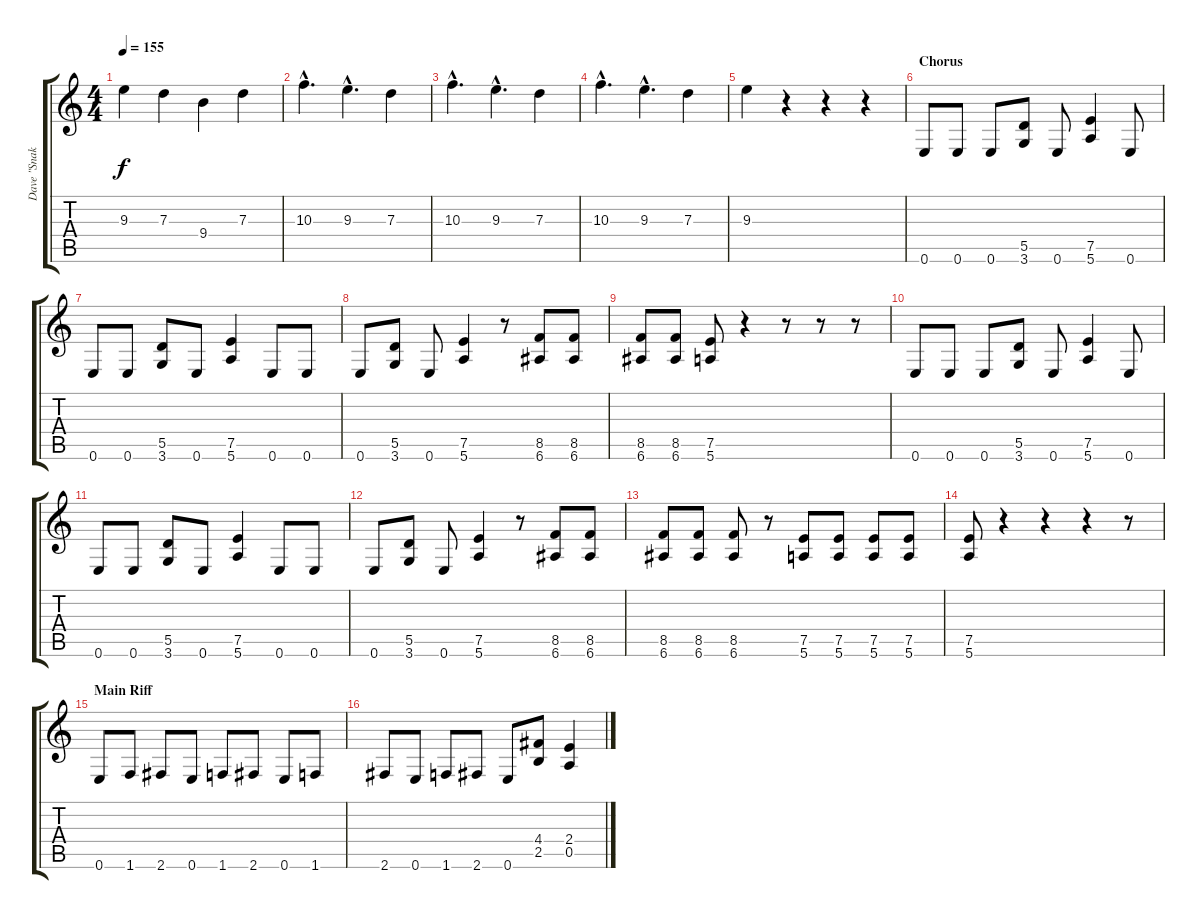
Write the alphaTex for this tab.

\track ("Dave \"Snake\" Sabo" "Dave \"Snak") {instrument distortionguitar}
\staff {score tabs}
\tuning (E4 B3 G3 D3 A2 E2) {hide}
\ts (4 4)
\tempo 155
\clef g2
\ks c
9.3.4{dy f} 7.3.4 9.4.4 7.3.4 |
10.3{hac}.4{d} 9.3{hac}.4{d} 7.3.4 |
10.3{hac}.4{d} 9.3{hac}.4{d} 7.3.4 |
10.3{hac}.4{d} 9.3{hac}.4{d} 7.3.4 |
9.3.4 r.4 r.4 r.4 |
\section ("" "Chorus")
0.6.8 0.6.8 0.6.8 (5.5 3.6).8 0.6.8 (7.5 5.6).4 0.6.8 |
0.6.8 0.6.8 (5.5 3.6).8 0.6.8 (7.5 5.6).4 0.6.8 0.6.8 |
0.6.8 (5.5 3.6).8 0.6.8 (7.5 5.6).4 r.8 (8.5 6.6).8 (8.5 6.6).8 |
(8.5 6.6).8 (8.5 6.6).8 (7.5 5.6).8 r.4 r.8 r.8 r.8 |
0.6.8 0.6.8 0.6.8 (5.5 3.6).8 0.6.8 (7.5 5.6).4 0.6.8 |
0.6.8 0.6.8 (5.5 3.6).8 0.6.8 (7.5 5.6).4 0.6.8 0.6.8 |
0.6.8 (5.5 3.6).8 0.6.8 (7.5 5.6).4 r.8 (8.5 6.6).8 (8.5 6.6).8 |
(8.5 6.6).8 (8.5 6.6).8 (8.5 6.6).8 r.8 (7.5 5.6).8 (7.5 5.6).8 (7.5 5.6).8 (7.5 5.6).8 |
(7.5 5.6).8 r.4 r.4 r.4 r.8 |
\section ("" "Main Riff")
0.6.8 1.6.8 2.6.8 0.6.8 1.6.8 2.6.8 0.6.8 1.6.8 |
2.6.8 0.6.8 1.6.8 2.6.8 0.6.8 (4.4 2.5).8 (2.4 0.5).4
